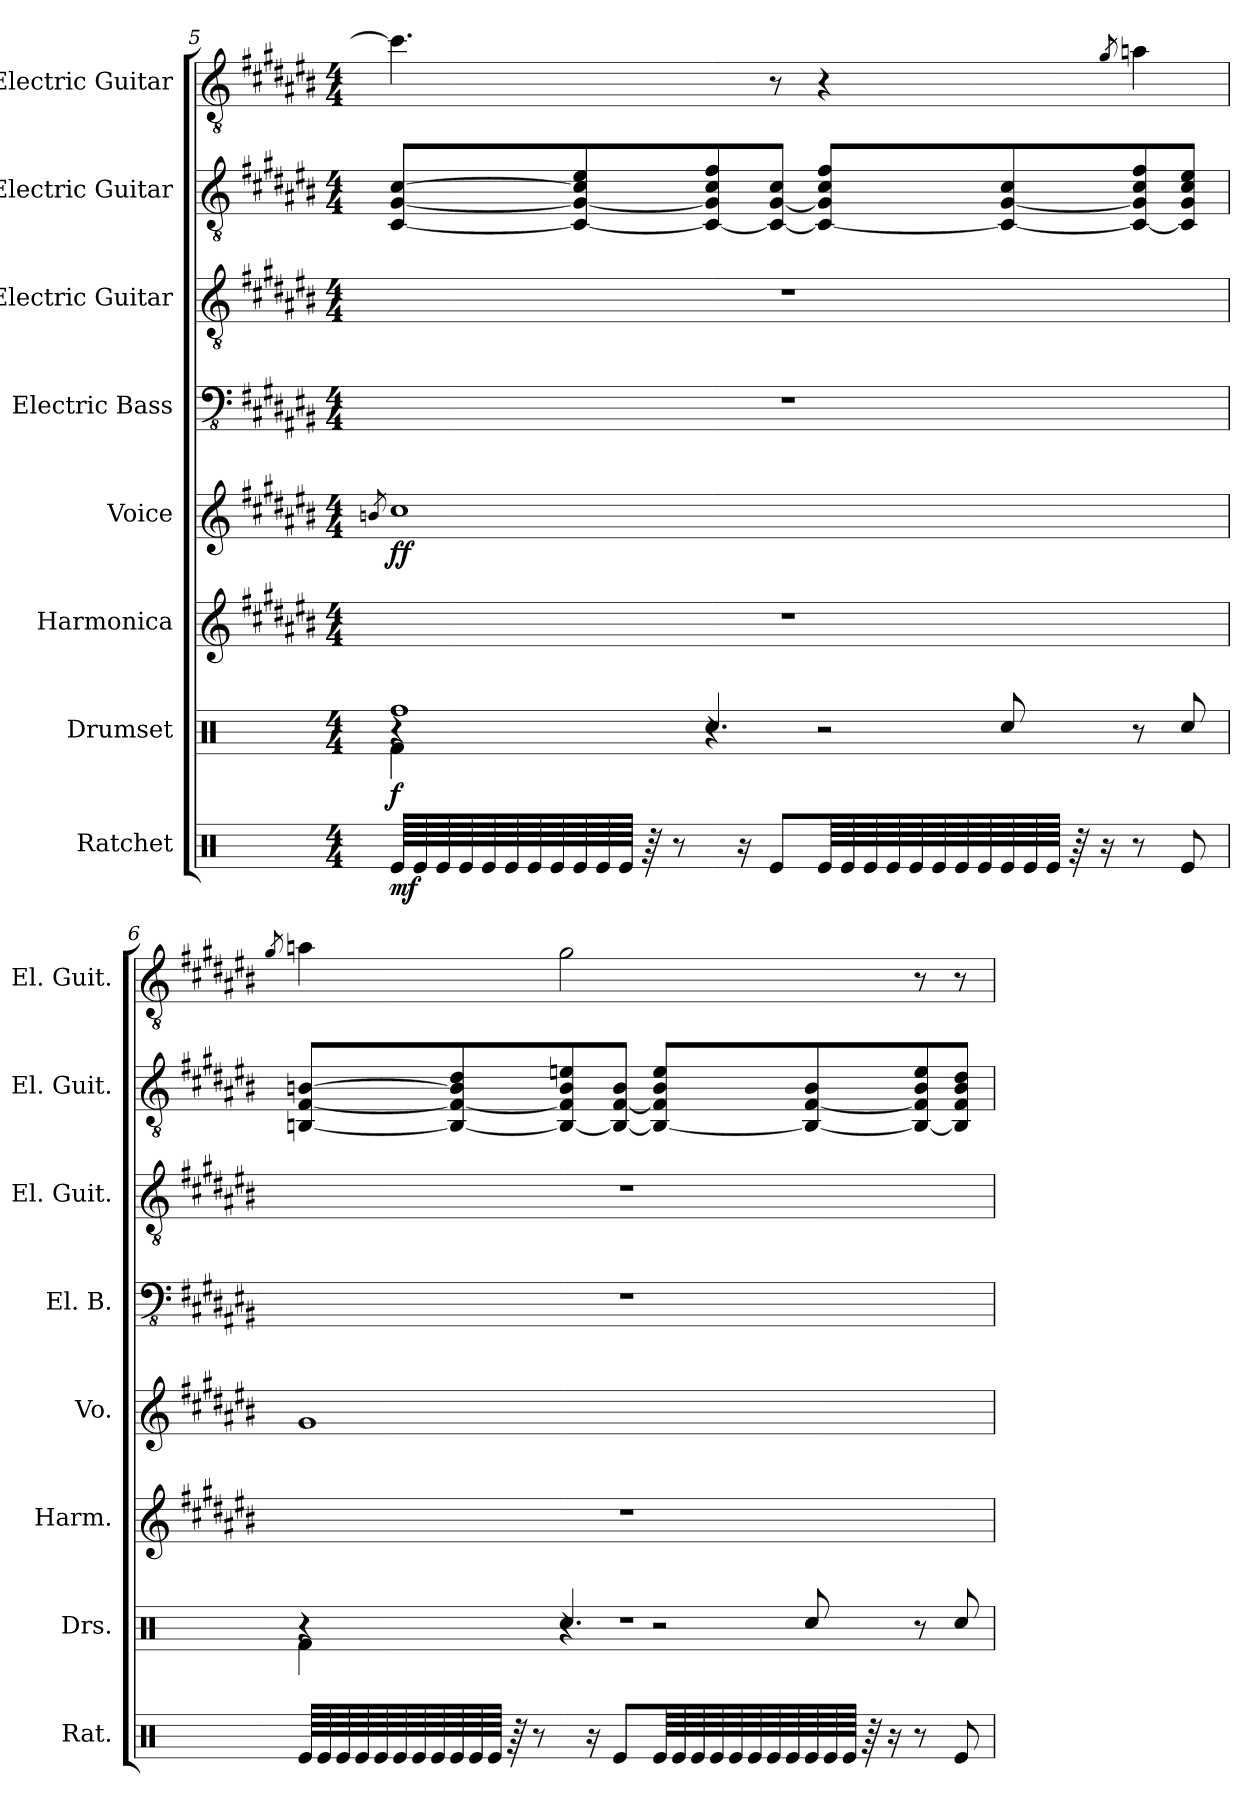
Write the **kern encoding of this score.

**kern	**dynam	**kern	**dynam	**kern	**kern	**dynam	**kern	**kern	**kern	**kern
*part8	*part8	*part7	*part7	*part6	*part5	*part5	*part4	*part3	*part2	*part1
*staff8	*staff8	*staff7	*staff7	*staff6	*staff5	*staff5	*staff4	*staff3	*staff2	*staff1
*I"Ratchet	*	*I"Drumset	*	*I"Harmonica	*I"Voice	*	*I"Electric Bass	*I"Electric Guitar	*I"Electric Guitar	*I"Electric Guitar
*I'Rat.	*	*I'Drs.	*	*I'Harm.	*I'Vo.	*	*I'El. B.	*I'El. Guit.	*I'El. Guit.	*I'El. Guit.
*clefX	*	*clefX	*	*clefG2	*clefG2	*	*clefFv4	*clefGv2	*clefGv2	*clefGv2
*k[]	*	*k[]	*	*k[f#c#g#d#a#e#b#]	*k[f#c#g#d#a#e#b#]	*	*k[f#c#g#d#a#e#b#]	*k[f#c#g#d#a#e#b#]	*k[f#c#g#d#a#e#b#]	*k[f#c#g#d#a#e#b#]
*M4/4	*	*M4/4	*	*M4/4	*M4/4	*	*M4/4	*M4/4	*M4/4	*M4/4
=5	=5	=5	=5	=5	=5	=5	=5	=5	=5	=5
.	.	.	.	.	8qbn/	.	.	.	.	.
*	*	*^	*	*	*	*	*	*	*	*
*	*	*	*^	*	*	*	*	*	*	*	*
!	!LO:DY:b	!	!	!	!LO:DY:b	!	!	!LO:DY:b	!	!	!	!
64Re/LLLL	mf	4r	4Rf\	1Rff	f	1r	1cc#	ff	1r	1r	[8C#/ [8G#/ [8c#/L	4.cc#\]
64Re/	.	.	.	.	.	.	.	.	.	.	.	.
64Re/	.	.	.	.	.	.	.	.	.	.	.	.
64Re/	.	.	.	.	.	.	.	.	.	.	.	.
64Re/	.	.	.	.	.	.	.	.	.	.	.	.
64Re/	.	.	.	.	.	.	.	.	.	.	.	.
64Re/	.	.	.	.	.	.	.	.	.	.	.	.
64Re/	.	.	.	.	.	.	.	.	.	.	.	.
64Re/	.	.	.	.	.	.	.	.	.	.	8C#/_ 8G#/_ 8c#/] 8e#/	.
64Re/	.	.	.	.	.	.	.	.	.	.	.	.
64Re/JJJJ	.	.	.	.	.	.	.	.	.	.	.	.
64r	.	.	.	.	.	.	.	.	.	.	.	.
8r	.	.	.	.	.	.	.	.	.	.	.	.
.	.	4.Rcc/	4r	.	.	.	.	.	.	.	8C#/_ 8G#/] 8c#/ 8f#/	.
16r	.	.	.	.	.	.	.	.	.	.	.	.
8Re/L	.	.	.	.	.	.	.	.	.	.	8C#/_ [8G#/ 8c#/J	8r
64Re/LLL	.	.	2r	.	.	.	.	.	.	.	8C#/_ 8G#/] 8c#/ 8f#/L	4r
64Re/	.	.	.	.	.	.	.	.	.	.	.	.
64Re/	.	.	.	.	.	.	.	.	.	.	.	.
64Re/	.	.	.	.	.	.	.	.	.	.	.	.
64Re/	.	.	.	.	.	.	.	.	.	.	.	.
64Re/	.	.	.	.	.	.	.	.	.	.	.	.
64Re/	.	.	.	.	.	.	.	.	.	.	.	.
64Re/	.	.	.	.	.	.	.	.	.	.	.	.
64Re/	.	8Rcc/	.	.	.	.	.	.	.	.	8C#/_ [8G#/ 8c#/	.
64Re/	.	.	.	.	.	.	.	.	.	.	.	.
64Re/JJJJ	.	.	.	.	.	.	.	.	.	.	.	.
64r	.	.	.	.	.	.	.	.	.	.	.	.
16r	.	.	.	.	.	.	.	.	.	.	.	.
.	.	.	.	.	.	.	.	.	.	.	.	8qg#/
8r	.	8r	.	.	.	.	.	.	.	.	8C#/_ 8G#/] 8c#/ 8f#/	4an\
8Re/	.	8Rcc/	.	.	.	.	.	.	.	.	8C#/] 8G#/ 8c#/ 8e#/J	.
!!LO:PB:g=z
=6	=6	=6	=6	=6	=6	=6	=6	=6	=6	=6	=6	=6
.	.	.	.	.	.	.	.	.	.	.	.	8qg#/
64Re/LLLL	.	4r	4Rf\	1r	.	1r	1g#	.	1r	1r	[8BBn/ [8F#/ [8Bn/L	4an\
64Re/	.	.	.	.	.	.	.	.	.	.	.	.
64Re/	.	.	.	.	.	.	.	.	.	.	.	.
64Re/	.	.	.	.	.	.	.	.	.	.	.	.
64Re/	.	.	.	.	.	.	.	.	.	.	.	.
64Re/	.	.	.	.	.	.	.	.	.	.	.	.
64Re/	.	.	.	.	.	.	.	.	.	.	.	.
64Re/	.	.	.	.	.	.	.	.	.	.	.	.
64Re/	.	.	.	.	.	.	.	.	.	.	8BB/_ 8F#/_ 8B/] 8d#/	.
64Re/	.	.	.	.	.	.	.	.	.	.	.	.
64Re/JJJJ	.	.	.	.	.	.	.	.	.	.	.	.
64r	.	.	.	.	.	.	.	.	.	.	.	.
8r	.	.	.	.	.	.	.	.	.	.	.	.
.	.	4.Rcc/	4r	.	.	.	.	.	.	.	8BB/_ 8F#/] 8B/ 8en/	2g#\
16r	.	.	.	.	.	.	.	.	.	.	.	.
8Re/L	.	.	.	.	.	.	.	.	.	.	8BB/_ [8F#/ 8B/J	.
64Re/LLL	.	.	2r	.	.	.	.	.	.	.	8BB/_ 8F#/] 8B/ 8e/L	.
64Re/	.	.	.	.	.	.	.	.	.	.	.	.
64Re/	.	.	.	.	.	.	.	.	.	.	.	.
64Re/	.	.	.	.	.	.	.	.	.	.	.	.
64Re/	.	.	.	.	.	.	.	.	.	.	.	.
64Re/	.	.	.	.	.	.	.	.	.	.	.	.
64Re/	.	.	.	.	.	.	.	.	.	.	.	.
64Re/	.	.	.	.	.	.	.	.	.	.	.	.
64Re/	.	8Rcc/	.	.	.	.	.	.	.	.	8BB/_ [8F#/ 8B/	.
64Re/	.	.	.	.	.	.	.	.	.	.	.	.
64Re/JJJJ	.	.	.	.	.	.	.	.	.	.	.	.
64r	.	.	.	.	.	.	.	.	.	.	.	.
16r	.	.	.	.	.	.	.	.	.	.	.	.
8r	.	8r	.	.	.	.	.	.	.	.	8BB/_ 8F#/] 8B/ 8e/	8r
8Re/	.	8Rcc/	.	.	.	.	.	.	.	.	8BB/] 8F#/ 8B/ 8d#/J	8r
*	*	*v	*v	*v	*	*	*	*	*	*	*	*
=	=	=	=	=	=	=	=	=	=	=
*-	*-	*-	*-	*-	*-	*-	*-	*-	*-	*-
